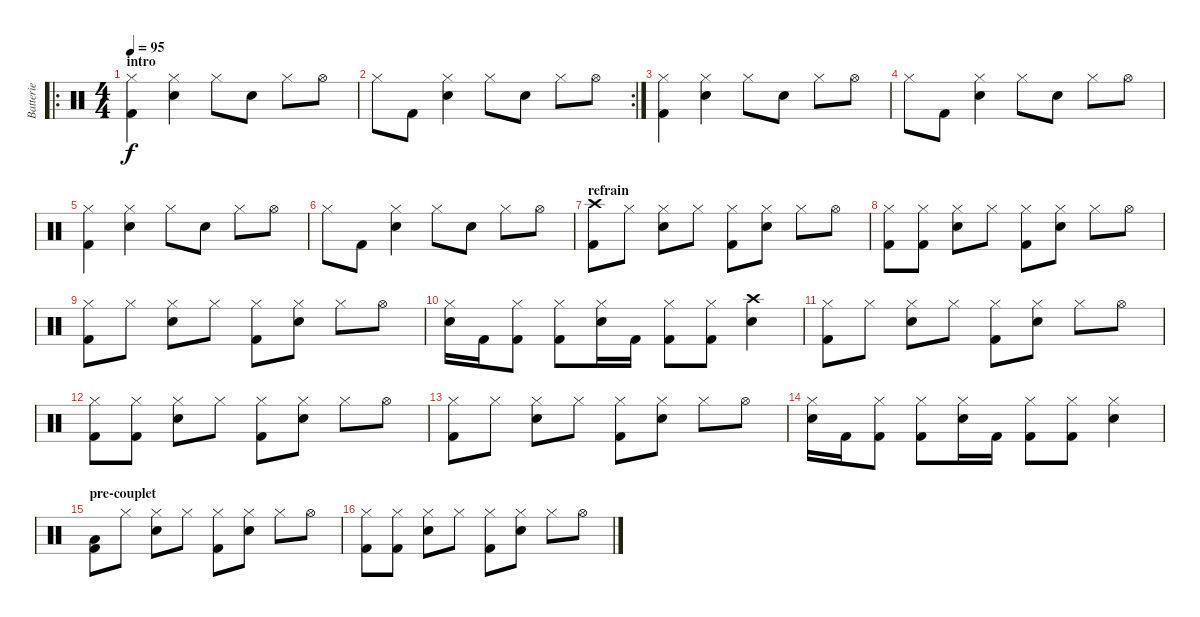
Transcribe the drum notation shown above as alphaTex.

\track ("Batterie" "Batterie") {instrument percussion}
\staff {score}
\articulation defaults
\ro
\ts (4 4)
\section ("" "intro")
\tempo 95
\clef neutral
\ks c
("Hi-Hat (closed)" "Kick (hit) 2").4{dy f} ("Hi-Hat (closed)" "Electric Snare (hit)").4 "Hi-Hat (closed)".8 "Electric Snare (hit)".8 "Hi-Hat (closed)".8 "Hi-Hat (open)".8 |
\rc 2 "Hi-Hat (closed)".8 "Kick (hit) 2".8
("Hi-Hat (closed)" "Electric Snare (hit)").4 "Hi-Hat (closed)".8 "Electric Snare (hit)".8 "Hi-Hat (closed)".8 "Hi-Hat (open)".8 |
("Hi-Hat (closed)" "Kick (hit) 2").4 ("Hi-Hat (closed)" "Electric Snare (hit)").4 "Hi-Hat (closed)".8 "Electric Snare (hit)".8 "Hi-Hat (closed)".8 "Hi-Hat (open)".8 |
"Hi-Hat (closed)".8 "Kick (hit) 2".8 ("Hi-Hat (closed)" "Electric Snare (hit)").4 "Hi-Hat (closed)".8 "Electric Snare (hit)".8 "Hi-Hat (closed)".8 "Hi-Hat (open)".8 |
("Hi-Hat (closed)" "Kick (hit) 2").4 ("Hi-Hat (closed)" "Electric Snare (hit)").4 "Hi-Hat (closed)".8 "Electric Snare (hit)".8 "Hi-Hat (closed)".8 "Hi-Hat (open)".8 |
"Hi-Hat (closed)".8 "Kick (hit) 2".8 ("Hi-Hat (closed)" "Electric Snare (hit)").4 "Hi-Hat (closed)".8 "Electric Snare (hit)".8 "Hi-Hat (closed)".8 "Hi-Hat (open)".8 |
\section ("" "refrain")
("Kick (hit) 2" "Crash high (hit)").8 "Hi-Hat (closed)".8 ("Hi-Hat (closed)" "Electric Snare (hit)").8 "Hi-Hat (closed)".8 ("Hi-Hat (closed)" "Kick (hit) 2").8 ("Hi-Hat (closed)" "Electric Snare (hit)").8 "Hi-Hat (closed)".8 "Hi-Hat (open)".8 |
("Hi-Hat (closed)" "Kick (hit) 2").8 ("Hi-Hat (closed)" "Kick (hit) 2").8 ("Hi-Hat (closed)" "Electric Snare (hit)").8 "Hi-Hat (closed)".8 ("Hi-Hat (closed)" "Kick (hit) 2").8 ("Hi-Hat (closed)" "Electric Snare (hit)").8 "Hi-Hat (closed)".8 "Hi-Hat (open)".8 |
("Hi-Hat (closed)" "Kick (hit) 2").8 "Hi-Hat (closed)".8 ("Hi-Hat (closed)" "Electric Snare (hit)").8 "Hi-Hat (closed)".8 ("Hi-Hat (closed)" "Kick (hit) 2").8 ("Hi-Hat (closed)" "Electric Snare (hit)").8 "Hi-Hat (closed)".8 "Hi-Hat (open)".8 |
("Hi-Hat (closed)" "Electric Snare (hit)").16 "Kick (hit) 2".16 ("Hi-Hat (closed)" "Kick (hit) 2").8 ("Hi-Hat (closed)" "Kick (hit) 2").8 ("Hi-Hat (closed)" "Electric Snare (hit)").16 "Kick (hit) 2".16 ("Hi-Hat (closed)" "Kick (hit) 2").8 ("Hi-Hat (closed)" "Kick (hit) 2").8 ("Electric Snare (hit)" "Crash high (hit)").4 |
("Hi-Hat (closed)" "Kick (hit) 2").8 "Hi-Hat (closed)".8 ("Hi-Hat (closed)" "Electric Snare (hit)").8 "Hi-Hat (closed)".8 ("Hi-Hat (closed)" "Kick (hit) 2").8 ("Hi-Hat (closed)" "Electric Snare (hit)").8 "Hi-Hat (closed)".8 "Hi-Hat (open)".8 |
("Hi-Hat (closed)" "Kick (hit) 2").8 ("Hi-Hat (closed)" "Kick (hit) 2").8 ("Hi-Hat (closed)" "Electric Snare (hit)").8 "Hi-Hat (closed)".8 ("Hi-Hat (closed)" "Kick (hit) 2").8 ("Hi-Hat (closed)" "Electric Snare (hit)").8 "Hi-Hat (closed)".8 "Hi-Hat (open)".8 |
("Hi-Hat (closed)" "Kick (hit) 2").8 "Hi-Hat (closed)".8 ("Hi-Hat (closed)" "Electric Snare (hit)").8 "Hi-Hat (closed)".8 ("Hi-Hat (closed)" "Kick (hit) 2").8 ("Hi-Hat (closed)" "Electric Snare (hit)").8 "Hi-Hat (closed)".8 "Hi-Hat (open)".8 |
("Hi-Hat (closed)" "Electric Snare (hit)").16 "Kick (hit) 2".16 ("Hi-Hat (closed)" "Kick (hit) 2").8 ("Hi-Hat (closed)" "Kick (hit) 2").8 ("Hi-Hat (closed)" "Electric Snare (hit)").16 "Kick (hit) 2".16 ("Hi-Hat (closed)" "Kick (hit) 2").8 ("Hi-Hat (closed)" "Kick (hit) 2").8 ("Hi-Hat (closed)" "Electric Snare (hit)").4 |
\section ("" "pre-couplet")
("Kick (hit) 2" "Low Tom (hit)").8 "Hi-Hat (closed)".8 ("Hi-Hat (closed)" "Electric Snare (hit)").8 "Hi-Hat (closed)".8 ("Hi-Hat (closed)" "Kick (hit) 2").8 ("Hi-Hat (closed)" "Electric Snare (hit)").8 "Hi-Hat (closed)".8 "Hi-Hat (open)".8 |
("Hi-Hat (closed)" "Kick (hit) 2").8 ("Hi-Hat (closed)" "Kick (hit) 2").8 ("Hi-Hat (closed)" "Electric Snare (hit)").8 "Hi-Hat (closed)".8 ("Hi-Hat (closed)" "Kick (hit) 2").8 ("Hi-Hat (closed)" "Electric Snare (hit)").8 "Hi-Hat (closed)".8 "Hi-Hat (open)".8
